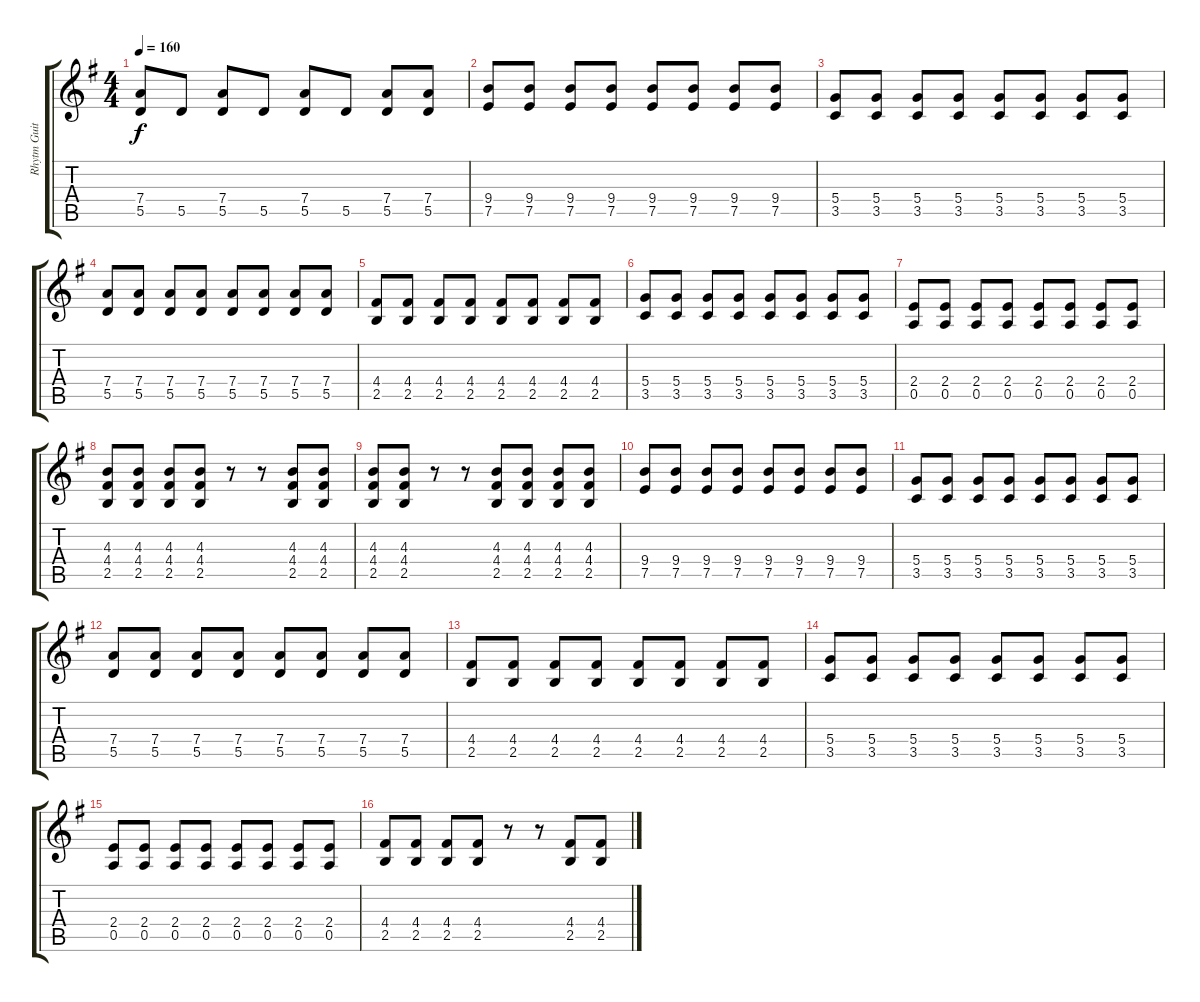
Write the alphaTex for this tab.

\track ("Rhytm Guitar 2" "Rhytm Guit") {instrument overdrivenguitar}
\staff {score tabs}
\tuning (E4 B3 G3 D3 A2 E2) {hide}
\ts (4 4)
\tempo 160
\clef g2
\ks g
(7.4 5.5).8{dy f} 5.5.8 (7.4 5.5).8 5.5.8 (7.4 5.5).8 5.5.8 (7.4 5.5).8 (7.4 5.5).8 |
(9.4 7.5).8 (9.4 7.5).8 (9.4 7.5).8 (9.4 7.5).8 (9.4 7.5).8 (9.4 7.5).8 (9.4 7.5).8 (9.4 7.5).8 |
(5.4 3.5).8 (5.4 3.5).8 (5.4 3.5).8 (5.4 3.5).8 (5.4 3.5).8 (5.4 3.5).8 (5.4 3.5).8 (5.4 3.5).8 |
(7.4 5.5).8 (7.4 5.5).8 (7.4 5.5).8 (7.4 5.5).8 (7.4 5.5).8 (7.4 5.5).8 (7.4 5.5).8 (7.4 5.5).8 |
(4.4 2.5).8 (4.4 2.5).8 (4.4 2.5).8 (4.4 2.5).8 (4.4 2.5).8 (4.4 2.5).8 (4.4 2.5).8 (4.4 2.5).8 |
(5.4 3.5).8 (5.4 3.5).8 (5.4 3.5).8 (5.4 3.5).8 (5.4 3.5).8 (5.4 3.5).8 (5.4 3.5).8 (5.4 3.5).8 |
(2.4 0.5).8 (2.4 0.5).8 (2.4 0.5).8 (2.4 0.5).8 (2.4 0.5).8 (2.4 0.5).8 (2.4 0.5).8 (2.4 0.5).8 |
(4.3 4.4 2.5).8 (4.3 4.4 2.5).8 (4.3 4.4 2.5).8 (4.3 4.4 2.5).8 r.8 r.8 (4.3 4.4 2.5).8 (4.3 4.4 2.5).8 |
(4.3 4.4 2.5).8 (4.3 4.4 2.5).8 r.8 r.8 (4.3 4.4 2.5).8 (4.3 4.4 2.5).8 (4.3 4.4 2.5).8 (4.3 4.4 2.5).8 |
(9.4 7.5).8 (9.4 7.5).8 (9.4 7.5).8 (9.4 7.5).8 (9.4 7.5).8 (9.4 7.5).8 (9.4 7.5).8 (9.4 7.5).8 |
(5.4 3.5).8 (5.4 3.5).8 (5.4 3.5).8 (5.4 3.5).8 (5.4 3.5).8 (5.4 3.5).8 (5.4 3.5).8 (5.4 3.5).8 |
(7.4 5.5).8 (7.4 5.5).8 (7.4 5.5).8 (7.4 5.5).8 (7.4 5.5).8 (7.4 5.5).8 (7.4 5.5).8 (7.4 5.5).8 |
(4.4 2.5).8 (4.4 2.5).8 (4.4 2.5).8 (4.4 2.5).8 (4.4 2.5).8 (4.4 2.5).8 (4.4 2.5).8 (4.4 2.5).8 |
(5.4 3.5).8 (5.4 3.5).8 (5.4 3.5).8 (5.4 3.5).8 (5.4 3.5).8 (5.4 3.5).8 (5.4 3.5).8 (5.4 3.5).8 |
(2.4 0.5).8 (2.4 0.5).8 (2.4 0.5).8 (2.4 0.5).8 (2.4 0.5).8 (2.4 0.5).8 (2.4 0.5).8 (2.4 0.5).8 |
(4.4 2.5).8 (4.4 2.5).8 (4.4 2.5).8 (4.4 2.5).8 r.8 r.8 (4.4 2.5).8 (4.4 2.5).8
